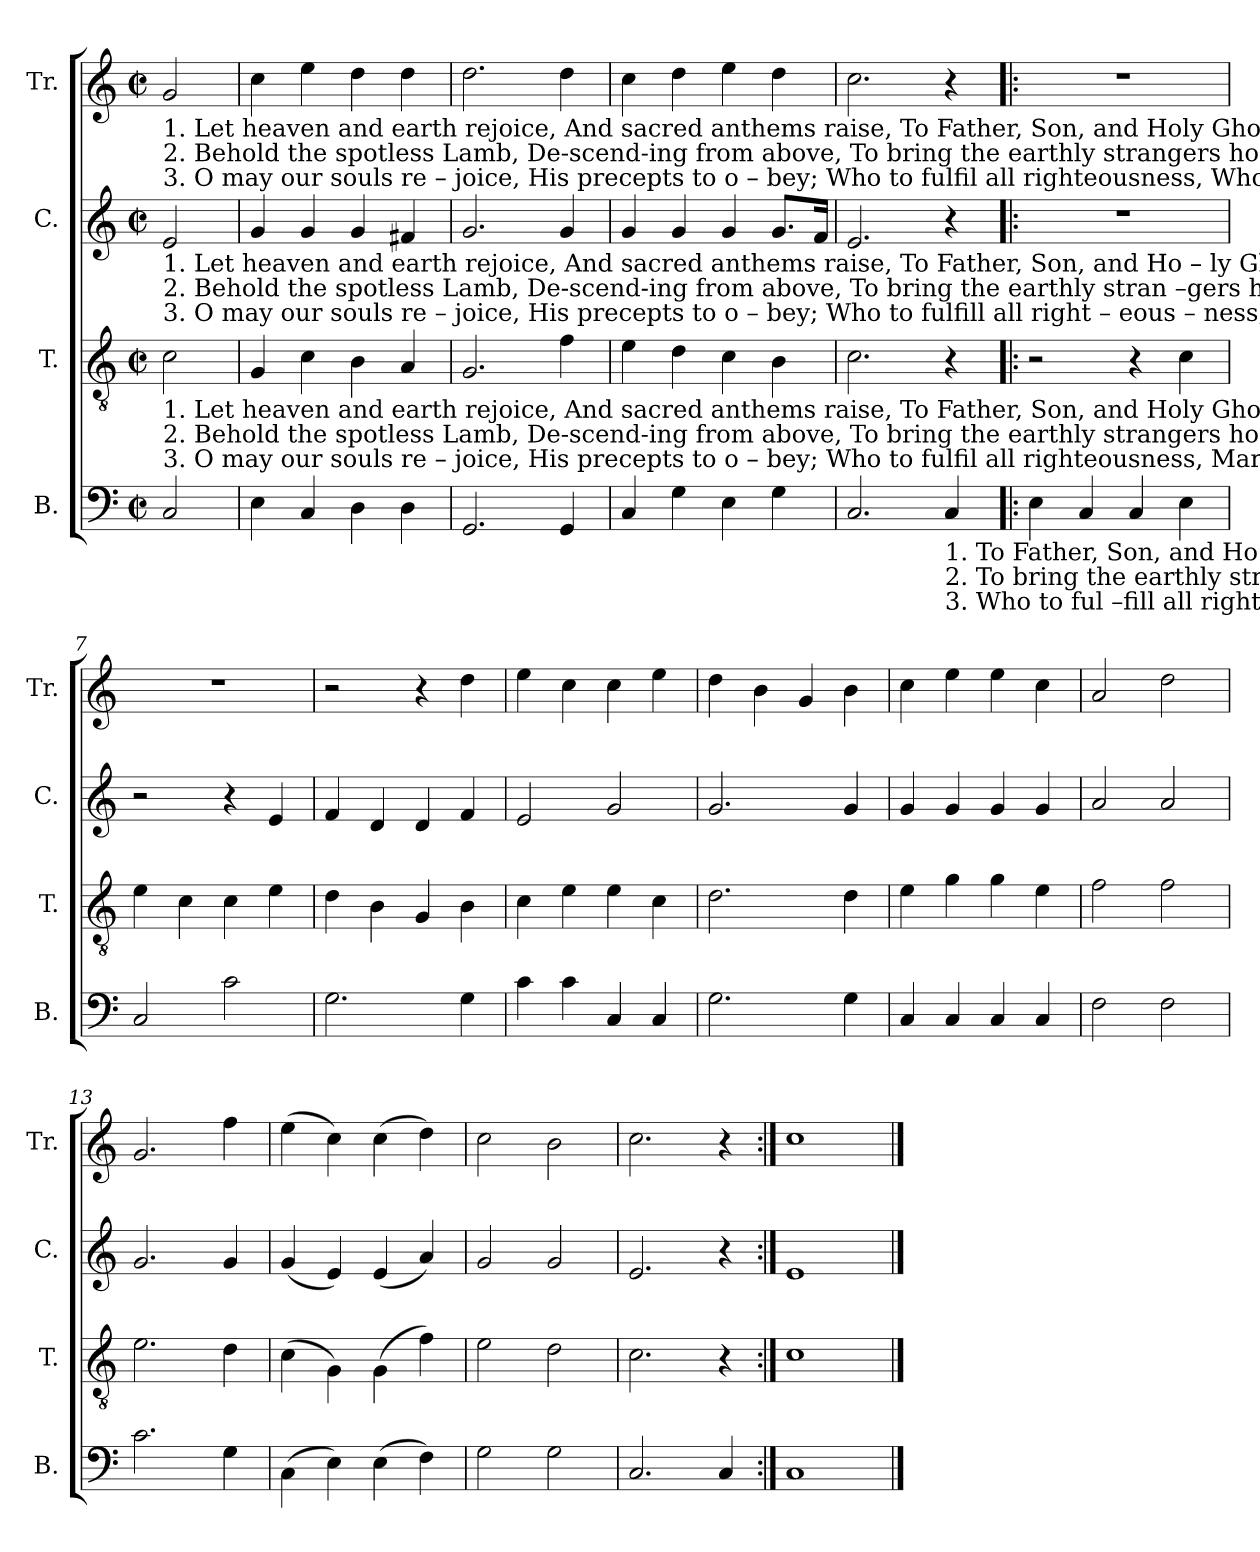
**kern	**kern	**kern	**kern
*part4	*part3	*part2	*part1
*staff4	*staff3	*staff2	*staff1
*I"B.	*I"T.	*I"C.	*I"Tr.
*I'B.	*I'T.	*I'C.	*I'Tr.
*clefF4	*clefGv2	*clefG2	*clefG2
*k[]	*k[]	*k[]	*k[]
*M2/2	*M2/2	*M2/2	*M2/2
*met(c|)	*met(c|)	*met(c|)	*met(c|)
*MM130	*MM130	*MM130	*MM130
=1	=1	=1	=1
!	!	!	!LO:TX:b:t=1. Let heaven and earth rejoice, And sacred anthems raise,                                                                                        To Father, Son, and Holy Ghost, To Father, Son, and Holy Ghost,  For  free   and   sovereign  grace.
!	!	!	!LO:TX:b:t=2. Behold  the  spotless  Lamb,  De-scend-ing   from  above,                                                                               To bring the earthly strangers home,  To bring the earthly strangers home,  Upon the wings of love.
!	!	!	!LO:TX:b:t=3. O  may  our  souls  re – joice,  His  precepts  to  o  – bey;                                                                                        Who to fulfil all righteousness,  Who to fulfil all righteousness,  Marked  out  the  humble   way.
!	!	!LO:TX:b:t=1. Let heaven and earth rejoice, And sacred anthems raise,                                                              To  Father, Son, and  Ho  –  ly         Ghost,          To Father, Son, and Holy Ghost,  For  free   and   sovereign  grace.	!
!	!	!LO:TX:b:t=2. Behold  the  spotless  Lamb,  De-scend-ing   from  above,                                                            To bring the earthly stran –gers    home,   To bring the earthly strangers home, Upon     the   wings   of    love.	!
!	!	!LO:TX:b:t=3. O  may  our  souls  re – joice,  His  precepts  to  o  – bey;                                                              Who  to  fulfill  all   right – eous – ness,          Who  to fulfill  all righteousness,  Marked  out  the  humble  way.	!
!	!LO:TX:b:t=1. Let heaven and earth rejoice, And sacred anthems raise,                                  To Father, Son, and Holy Ghost, For free and sovereign grace. To Father, Son, and Holy Ghost,  For  free   and   sovereign  grace.	!	!
!	!LO:TX:b:t=2. Behold  the  spotless  Lamb,  De-scend-ing   from  above,                          To bring the earthly strangers home, Upon the wings of love. To bring the earthly strangers home, Upon    the   wings  of    love.	!	!
!	!LO:TX:b:t=3. O  may  our  souls  re – joice,  His  precepts  to  o  – bey;                                 Who to fulfil all righteousness, Marked out the humble way. Who to fulfil all  righteousness,  Marked  out  the  humble   way.	!	!
2C!/	2c!\	2e!/	2g!/
=2	=2	=2	=2
4E!\	4G!/	4g!/	4cc!\
4C!/	4c!\	4g!/	4ee!\
4D!\	4B!\	4g!/	4dd!\
4D!\	4A!/	4f#X!/	4dd!\
=3	=3	=3	=3
2.GG!/	2.G!/	2.g!/	2.dd!\
4GG!/	4f!\	4g!/	4dd!\
=4	=4	=4	=4
4C!/	4e!\	4g!/	4cc!\
4G!\	4d!\	4g!/	4dd!\
4E!\	4c!\	4g!/	4ee!\
4G!\	4B!\	8.g!/L	4dd!\
.	.	16f!/Jk	.
=5	=5	=5	=5
2.C!/	2.c!\	2.e!/	2.cc!\
!LO:TX:b:t=1. To    Father,  Son, and  Ho  –  ly       Ghost,     For free and sovereign grace.      To  Father,  Son, and Holy Ghost,  For  free   and   sovereign  grace.  To	!	!	!
!LO:TX:b:t=2. To  bring  the earthly stran – gers  home,    Up–on  the  wings  of   love.  To bring the earthly strangers home, Up –on  the   wings  of    love.    To	!	!	!
!LO:TX:b:t=3. Who  to  ful –fill  all  right –eous –ness,     Marked  out the humble way.    Who  to  fulfil all  righteousness,  Marked  out   the  humble way.   Who	!	!	!
4C!/	4r	4r	4r
=6!|:	=6!|:	=6!|:	=6!|:
4E!\	2r	1r	1r
4C!/	.	.	.
4C!/	4r	.	.
4E!\	4c!\	.	.
=7	=7	=7	=7
2C!/	4e!\	2r	1r
.	4c!\	.	.
2c!\	4c!\	4r	.
.	4e!\	4e!/	.
=8	=8	=8	=8
2.G!\	4d!\	4f!/	2r
.	4B!\	4d!/	.
.	4G!/	4d!/	4r
4G!\	4B!\	4f!/	4dd!\
=9	=9	=9	=9
4c!\	4c!\	2e!/	4ee!\
4c!\	4e!\	.	4cc!\
4C!/	4e!\	2g!/	4cc!\
4C!/	4c!\	.	4ee!\
=10	=10	=10	=10
2.G!\	2.d!\	2.g!/	4dd!\
.	.	.	4b!\
.	.	.	4g!/
4G!\	4d!\	4g!/	4b!\
=11	=11	=11	=11
4C!/	4e!\	4g!/	4cc!\
4C!/	4g!\	4g!/	4ee!\
4C!/	4g!\	4g!/	4ee!\
4C!/	4e!\	4g!/	4cc!\
=12	=12	=12	=12
2F!\	2f!\	2a!/	2a!/
2F!\	2f!\	2a!/	2dd!\
=13	=13	=13	=13
2.c!\	2.e!\	2.g!/	2.g!/
4G!\	4d!\	4g!/	4ff!\
=14	=14	=14	=14
(>4C!\	(>4c!\	(<4g!/	(>4ee!\
4E!\)	4G!\)	4e!/)	4cc!\)
(>4E!\	(>4G!\	(<4e!/	(>4cc!\
4F!\)	4f!\)	4a!/)	4dd!\)
=15	=15	=15	=15
2G!\	2e!\	2g!/	2cc!\
2G!\	2d!\	2g!/	2b!\
=16	=16	=16	=16
2.C!/	2.c!\	2.e!/	2.cc!\
4C!/	4r	4r	4r
=17:|!	=17:|!	=17:|!	=17:|!
1C!	1c!	1e!	1cc!
==	==	==	==
*-	*-	*-	*-
